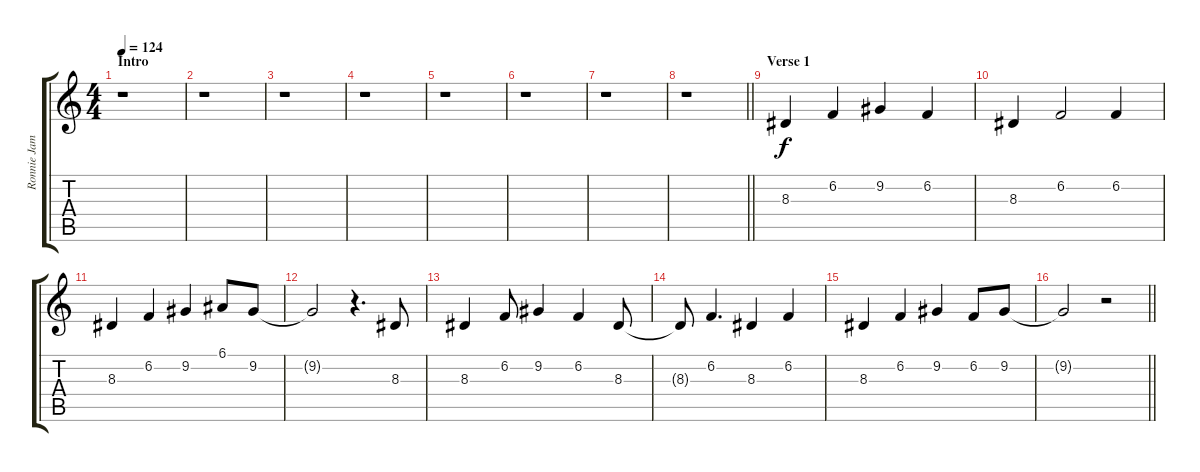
\track ("Ronnie James Dio" "Ronnie Jam") {instrument baritonesax}
\staff {score tabs}
\tuning (E4 B3 G3 D3 A2 E2) {hide}
\ts (4 4)
\section ("" "Intro")
\tempo 124
\clef g2
\ks c
r.1{dy f instrument baritonesax} |
r.1 |
r.1 |
r.1 |
r.1 |
r.1 |
r.1 |
\barLineRight lightlight
r.1 |
\section ("" "Verse 1")
8.3.4 6.2.4 9.2.4 6.2.4 |
8.3.4 6.2.2 6.2.4 |
8.3.4 6.2.4 9.2.4 6.1.8 9.2.8 |
9.2{t}.2 r.4{d} 8.3.8 |
8.3.4 6.2.8 9.2.4 6.2.4 8.3.8 |
8.3{t}.8 6.2.4{d} 8.3.4 6.2.4 |
8.3.4 6.2.4 9.2.4 6.2.8 9.2.8 |
\barLineRight lightlight
9.2{t}.2 r.2
